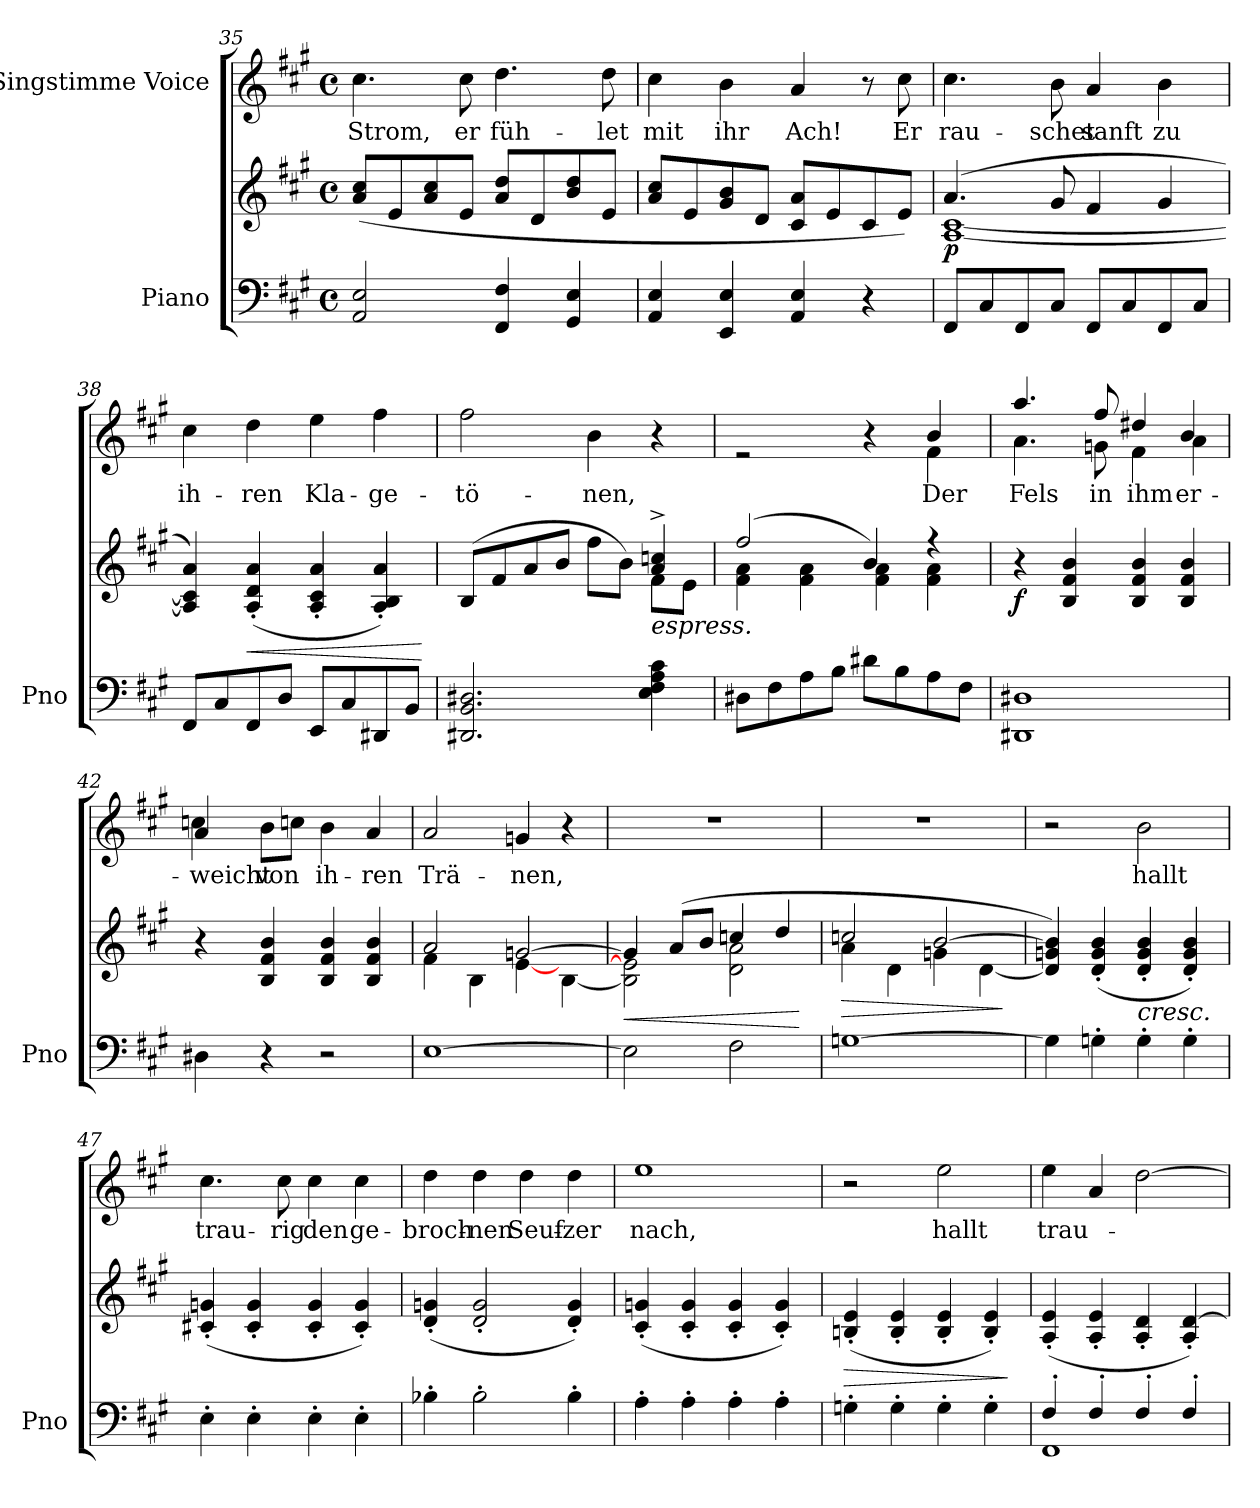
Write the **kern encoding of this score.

**kern	**kern	**dynam	**kern	**text
*part2	*part2	*part2	*part1	*part1
*staff3	*staff2	*staff2/3	*staff1	*staff1
*I"Piano	*	*	*I"Singstimme Voice	*
*I'Pno	*	*	*	*
*clefF4	*clefG2	*	*clefG2	*
*k[f#c#g#]	*k[f#c#g#]	*	*k[f#c#g#]	*
*M4/4	*M4/4	*	*M4/4	*
*met(c)	*met(c)	*	*met(c)	*
=35	=35	=35	=35	=35
!	!	!	!	!LO:LY:b
2AA/ 2E/	(<8a/ 8cc#/L	.	4.cc#\	Strom,
.	8e/	.	.	.
.	8a/ 8cc#/	.	.	.
!	!	!	!	!LO:LY:b
.	8e/J	.	8cc#\	er
!	!	!	!	!LO:LY:b
4FF#/ 4F#/	8a/ 8dd/L	.	4.dd\	füh-
.	8d/	.	.	.
4GG#/ 4E/	8b/ 8dd/	.	.	.
!	!	!	!	!LO:LY:b
.	8e/J	.	8dd\	-let
=36	=36	=36	=36	=36
!	!	!	!	!LO:LY:b
4AA/ 4E/	8a/ 8cc#/L	.	4cc#\	mit
.	8e/	.	.	.
!	!	!	!	!LO:LY:b
4EE/ 4E/	8g#/ 8b/	.	4b\	ihr
.	8d/J	.	.	.
!	!	!	!	!LO:LY:b
4AA/ 4E/	8c#/ 8a/L	.	4a/	Ach!
.	8e/	.	.	.
4r	8c#/	.	8r	.
!	!	!	!	!LO:LY:b
.	8e/J)	.	8cc#\	Er
=37	=37	=37	=37	=37
*	*^	*	*	*
!	!	!	!LO:DY:b	!	!LO:LY:b
8FF#/L	(>4.a/	[1A [1c#	p	4.cc#\	rau-
8C#/	.	.	.	.	.
8FF#/	.	.	.	.	.
!	!	!	!	!	!LO:LY:b
8C#/J	8g#/	.	.	8b\	-schet
!	!	!	!	!	!LO:LY:b
8FF#/L	4f#/	.	.	4a/	sanft
8C#/	.	.	.	.	.
!	!	!	!	!	!LO:LY:b
8FF#/	4g#/	.	.	4b\	zu
8C#/J	.	.	.	.	.
*	*v	*v	*	*	*
!!LO:LB:g=z
=38	=38	=38	=38	=38
!	!	!	!	!LO:LY:b
8FF#/L	4A/] 4c#/] 4a/)	.	4cc#\	ih-
8C#/	.	.	.	.
!	!	!LO:HP:b	!	!LO:LY:b
8FF#/	(<4A/' 4d/' 4a/'	<	4dd\	-ren
8D/J	.	.	.	.
!	!	!	!	!LO:LY:b
8EE/L	4A/' 4c#/' 4a/'	.	4ee\	Kla-
8C#/	.	.	.	.
!	!	!	!	!LO:LY:b
8DD#X/	4A/' 4B/' 4a/')	.	4ff#\	-ge-
8BB/J	.	.	.	.
.	.	[	.	.
=39	=39	=39	=39	=39
*	*^	*	*	*
!	!	!	!	!	!LO:LY:b
2.DD#X/ 2.BB/ 2.D#X/	(>8B/L	2.ryy	.	2ff#\	-tö-
.	8f#/	.	.	.	.
.	8a/	.	.	.	.
.	8b/J	.	.	.	.
!	!	!	!	!	!LO:LY:b
.	8ff#\L	.	.	4b\	-nen,
.	8b\J)	.	.	.	.
!	!LO:TX:b:i:t=espress.	!	!	!	!
4E\ 4F#\ 4A\ 4c#\	4a/^ 4ccn/^	8f#\L	.	4r	.
.	.	8e\J	.	.	.
=40	=40	=40	=40	=40	=40
*	*	*	*	*^	*
8D#X\L	(>2ff#/	4f#\ 4a\	.	2re	2.ryy	.
8F#\	.	.	.	.	.	.
8A\	.	4f#\ 4a\	.	.	.	.
8B\J	.	.	.	.	.	.
8d#X\L	4b/)	4f#\ 4a\	.	4r	.	.
8B\	.	.	.	.	.	.
!	!	!	!	!	!	!LO:LY:b
8A\	4r	4f#\ 4a\	.	4b/	4f#\	Der
8F#\J	.	.	.	.	.	.
*	*v	*v	*	*	*	*
=41	=41	=41	=41	=41	=41
!	!	!LO:DY:b	!	!	!LO:LY:b
1DD#X 1D#X	4r	f	4.aa/	4.a\	Fels
.	4B/ 4f#/ 4b/	.	.	.	.
!	!	!	!	!	!LO:LY:b
.	.	.	8ff#/	8gn\	in
!	!	!	!	!	!LO:LY:b
.	4B/ 4f#/ 4b/	.	4dd#X/	4f#\	ihm
!	!	!	!	!	!LO:LY:b
.	4B/ 4f#/ 4b/	.	4b/	4a\	er-
!!LO:PB:g=z	!!
=42	=42	=42	=42	=42	=42
!	!	!	!	!	!LO:LY:b
4D#X\	4r	.	4a/	4ccn\	-weicht
!	!	!	!	!	!LO:LY:b
4r	4B/ 4f#/ 4b/	.	8b\L	2.ryy	von
.	.	.	8ccn\J	.	.
!	!	!	!	!	!LO:LY:b
2r	4B/ 4f#/ 4b/	.	4b\	.	ih-
!	!	!	!	!	!LO:LY:b
.	4B/ 4f#/ 4b/	.	4a/	.	-ren
*	*	*	*v	*v	*
=43	=43	=43	=43	=43
*	*^	*	*	*
!	!	!	!	!	!LO:LY:b
[1E	2a/	4f#\	.	2a/	Trä-
.	.	4B\	.	.	.
!	!	!	!	!	!LO:LY:b
.	[2gn/	[4e\	.	4gn/	-nen,
.	.	[4B\	.	4r	.
=44	=44	=44	=44	=44	=44
!	!	!	!LO:HP:b	!	!
2E\]	4gn/]	2B\] 2e\]	<	1r	.
.	(>8a/L	.	.	.	.
.	8b/J	.	.	.	.
2F#\	4ccn/	2d\ 2a\	.	.	.
.	4dd/	.	.	.	.
*	*v	*v	*	*	*
.	.	[	.	.
=45	=45	=45	=45	=45
!	!	!LO:HP:b	!	!
*	*^	*	*	*
[1Gn	2ccn/	4a\	>	1r	.
.	.	4d\	.	.	.
.	[2b/	4gn\	.	.	.
.	.	[4d\	.	.	.
*	*v	*v	*	*	*
.	.	]	.	.
!!LO:LB:g=z
=46	=46	=46	=46	=46
4Gn\]	4d/] 4gn/ 4b/])	.	2r	.
4G'\	(<4d/' 4g/' 4b/'	.	.	.
!	!LO:TX:b:i:t=cresc.	!	!	!
!	!	!	!	!LO:LY:b
4G'\	4d/' 4g/' 4b/'	.	2b\	hallt
4G'\	4d/' 4g/' 4b/')	.	.	.
=47	=47	=47	=47	=47
!	!	!	!	!LO:LY:b
4E'\	(<4c#X/' 4gn/'	.	4.cc#\	trau-
4E'\	4c#/' 4g/'	.	.	.
!	!	!	!	!LO:LY:b
.	.	.	8cc#\	-rig
!	!	!	!	!LO:LY:b
4E'\	4c#/' 4g/'	.	4cc#\	den
!	!	!	!	!LO:LY:b
4E'\	4c#/' 4g/')	.	4cc#\	ge-
=48	=48	=48	=48	=48
!	!	!	!	!LO:LY:b
4B-X'\	(<4d/' 4gn/'	.	4dd\	-broch-
!	!	!	!	!LO:LY:b
2B-'\	2d/' 2g/'	.	4dd\	-nen
!	!	!	!	!LO:LY:b
.	.	.	4dd\	Seuf-
!	!	!	!	!LO:LY:b
4B-'\	4d/' 4g/')	.	4dd\	-zer
=49	=49	=49	=49	=49
!	!	!	!	!LO:LY:b
4A'\	(<4c#/' 4gn/'	.	1ee	nach,
4A'\	4c#/' 4g/'	.	.	.
4A'\	4c#/' 4g/'	.	.	.
4A'\	4c#/' 4g/')	.	.	.
!!LO:LB:g=z
=50	=50	=50	=50	=50
!	!	!LO:HP:b	!	!
4Gn'\	(<4Bn/' 4e/'	>	2r	.
4G'\	4B/' 4e/'	.	.	.
!	!	!	!	!LO:LY:b
4G'\	4B/' 4e/'	.	2ee\	hallt
4G'\	4B/' 4e/')	.	.	.
.	.	]	.	.
=51	=51	=51	=51	=51
*^	*	*	*	*
!	!	!	!	!	!LO:LY:b
4F#'/	1FF#	(<4A/' 4e/'	.	4ee\	trau-
4F#'/	.	4A/' 4e/'	.	4a/	.
4F#'/	.	4A/' 4d/'	.	[2dd\	.
4F#'/	.	4A/' [4d/')	.	.	.
*v	*v	*	*	*	*
=	=	=	=	=
*-	*-	*-	*-	*-
